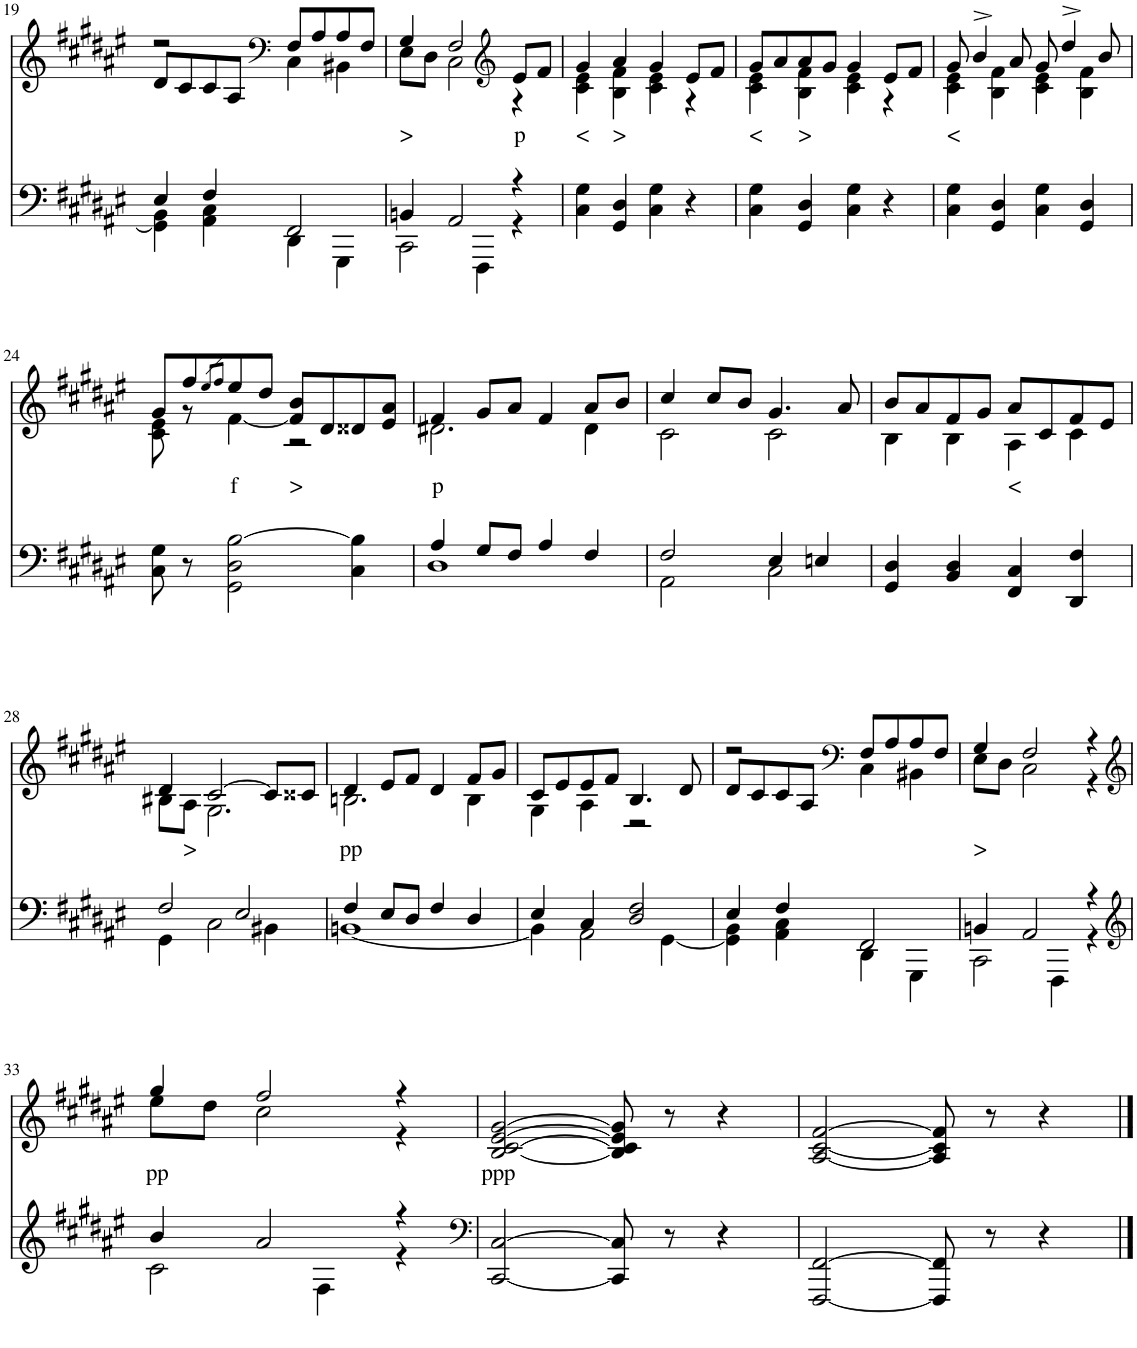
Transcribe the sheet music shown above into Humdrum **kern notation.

**kern	**kern	**text
*part2	*part1	*part1
*staff2	*staff1	*staff1
*I"piano	*I"piano	*
*I'Pno	*I'Pno	*
!!LO:PB:g=z
*clefF4	*clefG2	*
*k[f#c#g#d#a#e#]	*k[f#c#g#d#a#e#]	*
*F#:	*F#:	*
*M4/4	*M4/4	*
=19	=19	=19
*^	*^	*
4E#/	4GG#\] 4BB\	2r	8d#/L	.
.	.	.	8c#/	.
4F#/	4AA#\ 4C#\	.	8c#/	.
.	.	.	8A#/J	.
*	*	*clefF4	*	*
2FF#/	4DD#\	8F#/L	4C#\	.
.	.	8A#/	.	.
.	4GGG#\	8A#/	4BB#X\	.
.	.	8F#/J	.	.
=20	=20	=20	=20	=20
!	!	!	!	!LO:LY:b
4BBn/	2CC#\	4G#/	8E#\L	>
.	.	.	8D#\J	.
2AA#/	.	2F#/	2C#\	.
.	4FFF#\	.	.	.
*	*	*clefG2	*	*
!	!	!	!	!LO:LY:b
4r	4r	8e#/L	4r	p
.	.	8f#/J	.	.
*v	*v	*	*	*
=21	=21	=21	=21
!	!	!	!LO:LY:b
4C#\ 4G#\	4g#/	4c#\ 4e#\	<
!	!	!	!LO:LY:b
4GG#/ 4D#/	4a#/	4B\ 4f#\	>
4C#\ 4G#\	4g#/	4c#\ 4e#\	.
4r	8e#/L	4r	.
.	8f#/J	.	.
=22	=22	=22	=22
!	!	!	!LO:LY:b
4C#\ 4G#\	8g#/L	4c#\ 4e#\	<
.	8a#/	.	.
!	!	!	!LO:LY:b
4GG#/ 4D#/	8a#/	4B\ 4f#\	>
.	8g#/J	.	.
4C#\ 4G#\	4g#/	4c#\ 4e#\	.
4r	8e#/L	4r	.
.	8f#/J	.	.
=23	=23	=23	=23
!	!	!	!LO:LY:b
4C#\ 4G#\	8g#/	4c#\ 4e#\	<
.	4b^/	.	.
4GG#/ 4D#/	.	4B\ 4f#\	.
.	8a#/	.	.
4C#\ 4G#\	8g#/	4c#\ 4e#\	.
.	4dd#^/	.	.
4GG#/ 4D#/	.	4B\ 4f#\	.
.	8b/	.	.
!!LO:LB:g=z	!!
=24	=24	=24	=24
8C#\ 8G#\	8g#/L	8c#\ 8e#\	.
8r	8ff#/	8r	.
.	8qee#/L	.	.
.	8qff#/J	.	.
!	!	!	!LO:LY:b
2GG#\ 2D#\ [2B\	8ee#/	[4f#\	f
.	8dd#/J	.	.
!	!	!	!LO:LY:b
.	8f#/] 8b/L	2r	>
.	8d#/	.	.
4C#\ 4B\]	8d##X/	.	.
.	8e#/ 8a#/J	.	.
=25	=25	=25	=25
*^	*	*	*
!	!	!	!	!LO:LY:b
4A#/	1D#	4f#/	2.d#X\	p
8G#/L	.	8g#/L	.	.
8F#/J	.	8a#/J	.	.
4A#/	.	4f#/	.	.
4F#/	.	8a#/L	4d#\	.
.	.	8b/J	.	.
=26	=26	=26	=26	=26
2F#/	2AA#\	4cc#/	2c#\	.
.	.	8cc#/L	.	.
.	.	8b/J	.	.
4E#/	2C#\	4.g#/	2c#\	.
4En/	.	.	.	.
.	.	8a#/	.	.
*v	*v	*	*	*
=27	=27	=27	=27
4GG#/ 4D#/	8b/L	4B\	.
.	8a#/	.	.
4BB/ 4D#/	8f#/	4B\	.
.	8g#/J	.	.
!	!	!	!LO:LY:b
4FF#/ 4C#/	8a#/L	4A#\	<
.	8c#/	.	.
4DD#/ 4F#/	8f#/	4c#\	.
.	8e#/J	.	.
!!LO:LB:g=z	!!
=28	=28	=28	=28
*^	*	*	*
2F#/	4GG#\	4d#/	8B#X\L	.
!	!	!	!	!LO:LY:b
.	.	.	8A#\J	>
.	2C#\	[2c#/	2.G#\	.
2E#/	.	.	.	.
.	4BB#X\	8c#/L]	.	.
.	.	8c##X/J	.	.
=29	=29	=29	=29	=29
!	!	!	!	!LO:LY:b
4F#/	[1BBn	4d#/	2.Bn\	pp
8E#/L	.	8e#/L	.	.
8D#/J	.	8f#/J	.	.
4F#/	.	4d#/	.	.
4D#/	.	8f#/L	4B\	.
.	.	8g#/J	.	.
=30	=30	=30	=30	=30
4E#/	4BB\]	8c#/L	4G#\	.
.	.	8e#/	.	.
4C#/	2AA#\	8e#/	4A#\	.
.	.	8f#/J	.	.
2D#/ 2F#/	.	4.B/	2r	.
.	[4GG#\	.	.	.
.	.	8d#/	.	.
=31	=31	=31	=31	=31
4E#/	4GG#\] 4BB\	2r	8d#/L	.
.	.	.	8c#/	.
4F#/	4AA#\ 4C#\	.	8c#/	.
.	.	.	8A#/J	.
*	*	*clefF4	*	*
2FF#/	4DD#\	8F#/L	4C#\	.
.	.	8A#/	.	.
.	4GGG#\	8A#/	4BB#X\	.
.	.	8F#/J	.	.
=32	=32	=32	=32	=32
!	!	!	!	!LO:LY:b
4BBn/	2CC#\	4G#/	8E#\L	>
.	.	.	8D#\J	.
2AA#/	.	2F#/	2C#\	.
.	4FFF#\	.	.	.
4r	4r	4r	4r	.
!!LO:LB:g=z	!!
=33	=33	=33	=33	=33
*clefG2	*	*clefG2	*	*
!	!	!	!	!LO:LY:b
4b/	2c#\	4gg#/	8ee#\L	pp
.	.	.	8dd#\J	.
2a#/	.	2ff#/	2cc#\	.
.	4F#\	.	.	.
4r	4r	4r	4r	.
*v	*v	*	*	*
*	*v	*v	*
=34	=34	=34
*clefF4	*	*
*^	*^	*
!	!	!	!	!LO:LY:b
*v	*v	*	*	*
*	*v	*v	*
[2CC#/ [2C#/	[2B/ [2c#/ [2e#/ [2g#/	ppp
8CC#/] 8C#/]	8B/] 8c#/] 8e#/] 8g#/]	.
8r	8r	.
4r	4r	.
=35	=35	=35
[2FFF#/ [2FF#/	[2A#/ [2c#/ [2f#/	.
8FFF#/] 8FF#/]	8A#/] 8c#/] 8f#/]	.
8r	8r	.
4r	4r	.
==	==	==
*-	*-	*-
